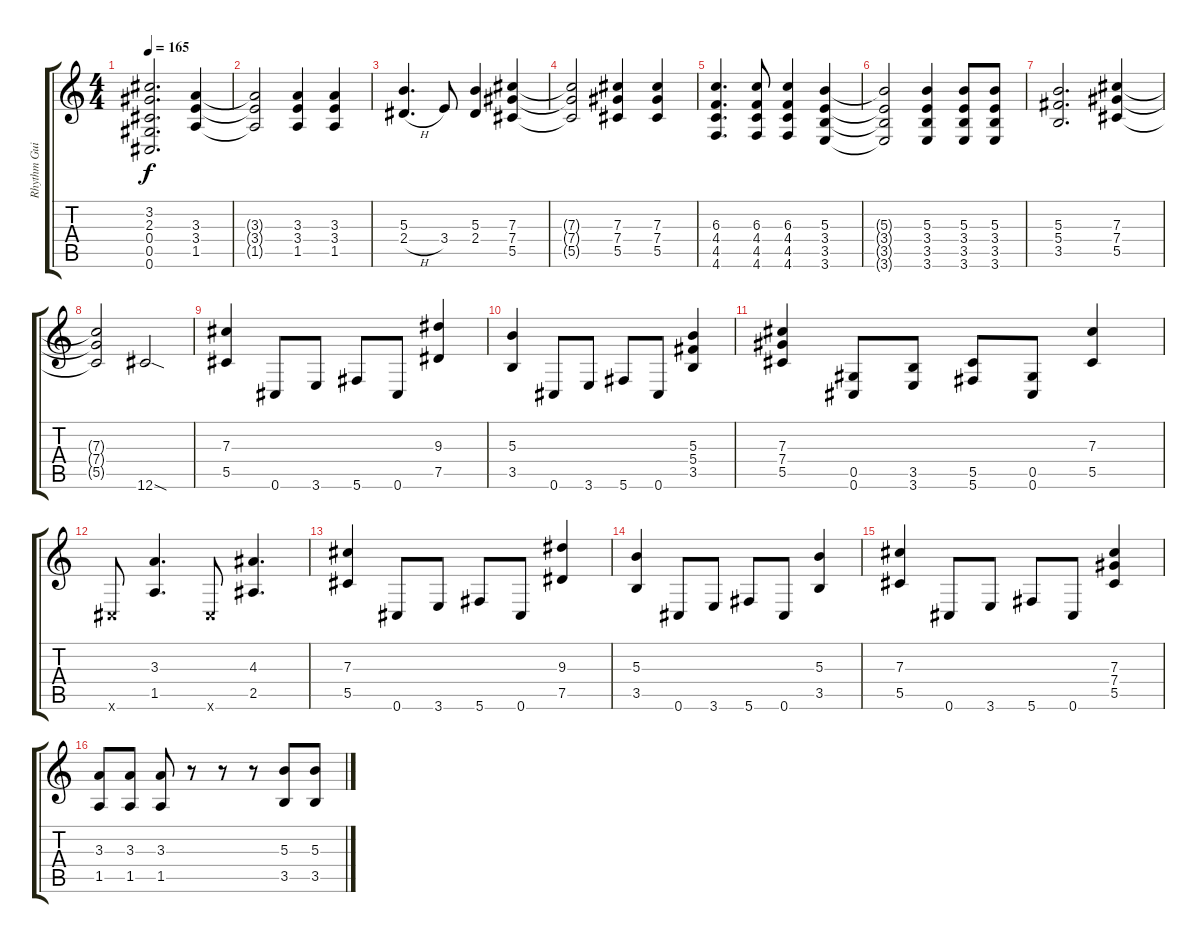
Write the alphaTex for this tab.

\track ("Rhythm Guitar" "Rhythm Gui") {instrument distortionguitar}
\staff {score tabs}
\tuning (Eb4 Bb3 Gb3 Db3 Ab2 Db2) {hide}
\ts (4 4)
\tempo 165
\clef g2
\ks c
(3.2 2.3 0.4 0.5 0.6).2{d dy f} (3.3 3.4 1.5).4 |
(3.3{t} 3.4{t} 1.5{t}).2 (3.3 3.4 1.5).4 (3.3 3.4 1.5).4 |
(5.3 2.4{h}).4{d} 3.4.8 (5.3 2.4).4 (7.3 7.4 5.5).4 |
(7.3{t} 7.4{t} 5.5{t}).2 (7.3 7.4 5.5).4 (7.3 7.4 5.5).4 |
(6.3 4.4 4.5 4.6).4{d} (6.3 4.4 4.5 4.6).8 (6.3 4.4 4.5 4.6).4 (5.3 3.4 3.5 3.6).4 |
(5.3{t} 3.4{t} 3.5{t} 3.6{t}).2 (5.3 3.4 3.5 3.6).4 (5.3 3.4 3.5 3.6).8 (5.3 3.4 3.5 3.6).8 |
(5.3 5.4 3.5).2{d} (7.3 7.4 5.5).4 |
(7.3{t} 7.4{t} 5.5{t}).2 12.6{sod}.2 |
(7.3 5.5).4 0.6.8 3.6.8 5.6.8 0.6.8 (9.3 7.5).4 |
(5.3 3.5).4 0.6.8 3.6.8 5.6.8 0.6.8 (5.3 5.4 3.5).4 |
(7.3 7.4 5.5).4 (0.5 0.6).8 (3.5 3.6).8 (5.5 5.6).8 (0.5 0.6).8 (7.3 5.5).4 |
0.6{x}.8 (3.3 1.5).4{d} 0.6{x}.8 (4.3 2.5).4{d} |
(7.3 5.5).4 0.6.8 3.6.8 5.6.8 0.6.8 (9.3 7.5).4 |
(5.3 3.5).4 0.6.8 3.6.8 5.6.8 0.6.8 (5.3 3.5).4 |
(7.3 5.5).4 0.6.8 3.6.8 5.6.8 0.6.8 (7.3 7.4 5.5).4 |
(3.3 1.5).8 (3.3 1.5).8 (3.3 1.5).8 r.8 r.8 r.8 (5.3 3.5).8 (5.3 3.5).8
